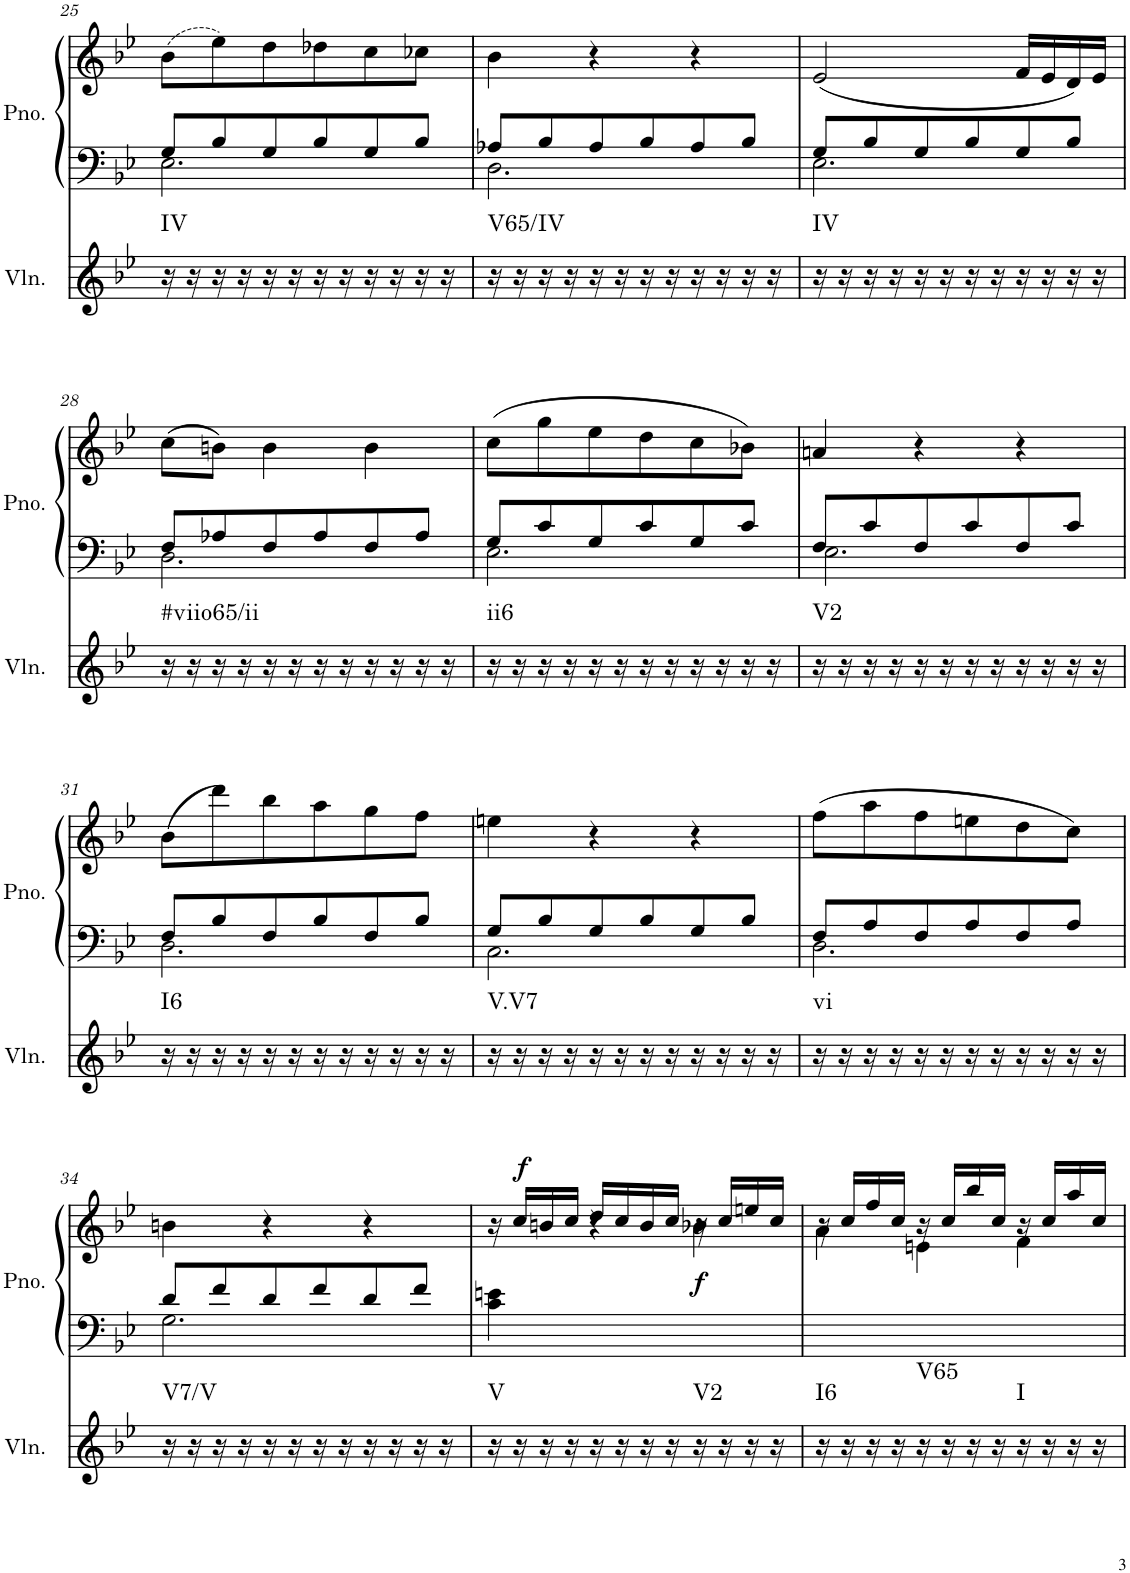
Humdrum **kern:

**kern	**harte	**kern	**kern	**dynam
*part2	*part2	*part1	*part1	*part1
*staff3	*	*staff2	*staff1	*staff1/2
*I"Violin	*	*I"Piano, Piano right	*	*
*I'Vln.	*	*I'Pno.	*	*
!!LO:PB:g=z
*clefG2	*	*clefF4	*clefG2	*
*k[b-e-]	*	*k[b-e-]	*k[b-e-]	*
*M3/4	*	*M3/4	*M3/4	*
=25	=25	=25	=25	=25
*	*	*^	*	*
!	!LO:H:kt=IV	!	!	!	!
16r	N	8G/L	2.E-\	(8b-\L	.
16r	.	.	.	.	.
16r	.	8B-/	.	8ee-\)	.
16r	.	.	.	.	.
16r	.	8G/	.	8dd\	.
16r	.	.	.	.	.
16r	.	8B-/	.	8dd-X\	.
16r	.	.	.	.	.
16r	.	8G/	.	8cc\	.
16r	.	.	.	.	.
16r	.	8B-/J	.	8cc-X\J	.
16r	.	.	.	.	.
=26	=26	=26	=26	=26	=26
!	!LO:H:kt=V65/IV	!	!	!	!
16r	N	8A-X/L	2.D\	4b-\	.
16r	.	.	.	.	.
16r	.	8B-/	.	.	.
16r	.	.	.	.	.
16r	.	8A-/	.	4r	.
16r	.	.	.	.	.
16r	.	8B-/	.	.	.
16r	.	.	.	.	.
16r	.	8A-/	.	4r	.
16r	.	.	.	.	.
16r	.	8B-/J	.	.	.
16r	.	.	.	.	.
=27	=27	=27	=27	=27	=27
!	!LO:H:kt=IV	!	!	!	!
16r	N	8G/L	2.E-\	(2e-/	.
16r	.	.	.	.	.
16r	.	8B-/	.	.	.
16r	.	.	.	.	.
16r	.	8G/	.	.	.
16r	.	.	.	.	.
16r	.	8B-/	.	.	.
16r	.	.	.	.	.
16r	.	8G/	.	16f/LL	.
16r	.	.	.	16e-/	.
16r	.	8B-/J	.	16d/)	.
16r	.	.	.	16e-/JJ	.
!!LO:LB:g=z
=28	=28	=28	=28	=28	=28
!	!LO:H:kt=#viio65/ii	!	!	!	!
16r	N	8F/L	2.D\	(8cc\L	.
16r	.	.	.	.	.
16r	.	8A-X/	.	8bn\J)	.
16r	.	.	.	.	.
16r	.	8F/	.	4b\	.
16r	.	.	.	.	.
16r	.	8A-/	.	.	.
16r	.	.	.	.	.
16r	.	8F/	.	4b\	.
16r	.	.	.	.	.
16r	.	8A-/J	.	.	.
16r	.	.	.	.	.
=29	=29	=29	=29	=29	=29
!	!LO:H:kt=ii6	!	!	!	!
16r	N	8G/L	2.E-\	(8cc\L	.
16r	.	.	.	.	.
16r	.	8c/	.	8gg\	.
16r	.	.	.	.	.
16r	.	8G/	.	8ee-\	.
16r	.	.	.	.	.
16r	.	8c/	.	8dd\	.
16r	.	.	.	.	.
16r	.	8G/	.	8cc\	.
16r	.	.	.	.	.
16r	.	8c/J	.	8b-X\J)	.
16r	.	.	.	.	.
=30	=30	=30	=30	=30	=30
!	!LO:H:kt=V2	!	!	!	!
16r	N	8F/L	2.E-\	4an/	.
16r	.	.	.	.	.
16r	.	8c/	.	.	.
16r	.	.	.	.	.
16r	.	8F/	.	4r	.
16r	.	.	.	.	.
16r	.	8c/	.	.	.
16r	.	.	.	.	.
16r	.	8F/	.	4r	.
16r	.	.	.	.	.
16r	.	8c/J	.	.	.
16r	.	.	.	.	.
!!LO:LB:g=z
=31	=31	=31	=31	=31	=31
!	!LO:H:kt=I6	!	!	!	!
16r	N	8F/L	2.D\	(8b-\L	.
16r	.	.	.	.	.
16r	.	8B-/	.	8ddd\)	.
16r	.	.	.	.	.
16r	.	8F/	.	8bb-\	.
16r	.	.	.	.	.
16r	.	8B-/	.	8aa\	.
16r	.	.	.	.	.
16r	.	8F/	.	8gg\	.
16r	.	.	.	.	.
16r	.	8B-/J	.	8ff\J	.
16r	.	.	.	.	.
=32	=32	=32	=32	=32	=32
!	!LO:H:kt=V.V7	!	!	!	!
16r	N	8G/L	2.C\	4een\	.
16r	.	.	.	.	.
16r	.	8B-/	.	.	.
16r	.	.	.	.	.
16r	.	8G/	.	4r	.
16r	.	.	.	.	.
16r	.	8B-/	.	.	.
16r	.	.	.	.	.
16r	.	8G/	.	4r	.
16r	.	.	.	.	.
16r	.	8B-/J	.	.	.
16r	.	.	.	.	.
=33	=33	=33	=33	=33	=33
!	!LO:H:kt=vi	!	!	!	!
16r	N	8F/L	2.D\	(8ff\L	.
16r	.	.	.	.	.
16r	.	8A/	.	8aa\	.
16r	.	.	.	.	.
16r	.	8F/	.	8ff\	.
16r	.	.	.	.	.
16r	.	8A/	.	8een\	.
16r	.	.	.	.	.
16r	.	8F/	.	8dd\	.
16r	.	.	.	.	.
16r	.	8A/J	.	8cc\J)	.
16r	.	.	.	.	.
!!LO:LB:g=z
=34	=34	=34	=34	=34	=34
!	!LO:H:kt=V7/V	!	!	!	!
16r	N	8d/L	2.G\	4bn\	.
16r	.	.	.	.	.
16r	.	8f/	.	.	.
16r	.	.	.	.	.
16r	.	8d/	.	4r	.
16r	.	.	.	.	.
16r	.	8f/	.	.	.
16r	.	.	.	.	.
16r	.	8d/	.	4r	.
16r	.	.	.	.	.
16r	.	8f/J	.	.	.
16r	.	.	.	.	.
*	*	*v	*v	*	*
=35	=35	=35	=35	=35
*	*	*	*^	*
!	!LO:H:kt=V	!	!	!	!
16r	N	4c\ 4en\	16r	2ryy	.
!	!	!	!	!	!LO:DY:a
16r	.	.	16cc/LL	.	f
16r	.	.	16bn/	.	.
16r	.	.	16cc/JJ	.	.
16r	.	4r	16dd/LL	.	.
16r	.	.	16cc/	.	.
16r	.	.	16b/	.	.
16r	.	.	16cc/JJ	.	.
!	!LO:H:kt=V2	!	!	!	!LO:DY:a=2
16r	N	4ryy	16r	4b-X\	f
16r	.	.	16cc/LL	.	.
16r	.	.	16een/	.	.
16r	.	.	16cc/JJ	.	.
=36	=36	=36	=36	=36	=36
!	!LO:H:kt=I6	!	!	!	!
16r	N	2.ryy	16r	4a\	.
16r	.	.	16cc/LL	.	.
16r	.	.	16ff/	.	.
16r	.	.	16cc/JJ	.	.
!	!LO:H:kt=V65	!	!	!	!
16r	N	.	16r	4en\	.
16r	.	.	16cc/LL	.	.
16r	.	.	16bb-/	.	.
16r	.	.	16cc/JJ	.	.
!	!LO:H:kt=I	!	!	!	!
16r	N	.	16r	4f\	.
16r	.	.	16cc/LL	.	.
16r	.	.	16aa/	.	.
16r	.	.	16cc/JJ	.	.
*	*	*	*v	*v	*
=	=	=	=	=
*-	*-	*-	*-	*-
